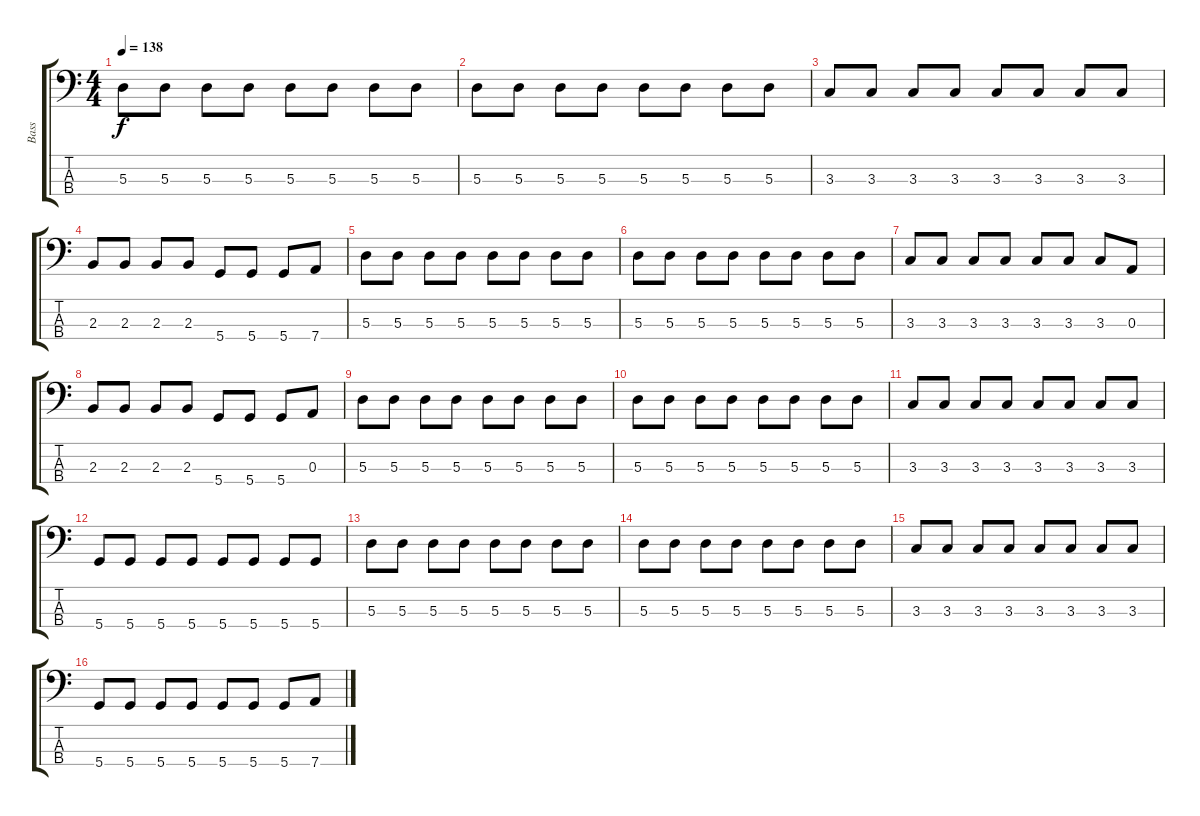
\track ("Bass" "Bass") {instrument electricbassfinger}
\staff {score tabs}
\tuning (G2 D2 A1 D1) {hide}
\ts (4 4)
\tempo 138
\clef f4
\ks c
5.3.8{dy f} 5.3.8 5.3.8 5.3.8 5.3.8 5.3.8 5.3.8 5.3.8 |
5.3.8 5.3.8 5.3.8 5.3.8 5.3.8 5.3.8 5.3.8 5.3.8 |
3.3.8 3.3.8 3.3.8 3.3.8 3.3.8 3.3.8 3.3.8 3.3.8 |
2.3.8 2.3.8 2.3.8 2.3.8 5.4.8 5.4.8 5.4.8 7.4.8 |
5.3.8 5.3.8 5.3.8 5.3.8 5.3.8 5.3.8 5.3.8 5.3.8 |
5.3.8 5.3.8 5.3.8 5.3.8 5.3.8 5.3.8 5.3.8 5.3.8 |
3.3.8 3.3.8 3.3.8 3.3.8 3.3.8 3.3.8 3.3.8 0.3.8 |
2.3.8 2.3.8 2.3.8 2.3.8 5.4.8 5.4.8 5.4.8 0.3.8 |
5.3.8 5.3.8 5.3.8 5.3.8 5.3.8 5.3.8 5.3.8 5.3.8 |
5.3.8 5.3.8 5.3.8 5.3.8 5.3.8 5.3.8 5.3.8 5.3.8 |
3.3.8 3.3.8 3.3.8 3.3.8 3.3.8 3.3.8 3.3.8 3.3.8 |
5.4.8 5.4.8 5.4.8 5.4.8 5.4.8 5.4.8 5.4.8 5.4.8 |
5.3.8 5.3.8 5.3.8 5.3.8 5.3.8 5.3.8 5.3.8 5.3.8 |
5.3.8 5.3.8 5.3.8 5.3.8 5.3.8 5.3.8 5.3.8 5.3.8 |
3.3.8 3.3.8 3.3.8 3.3.8 3.3.8 3.3.8 3.3.8 3.3.8 |
5.4.8 5.4.8 5.4.8 5.4.8 5.4.8 5.4.8 5.4.8 7.4.8
